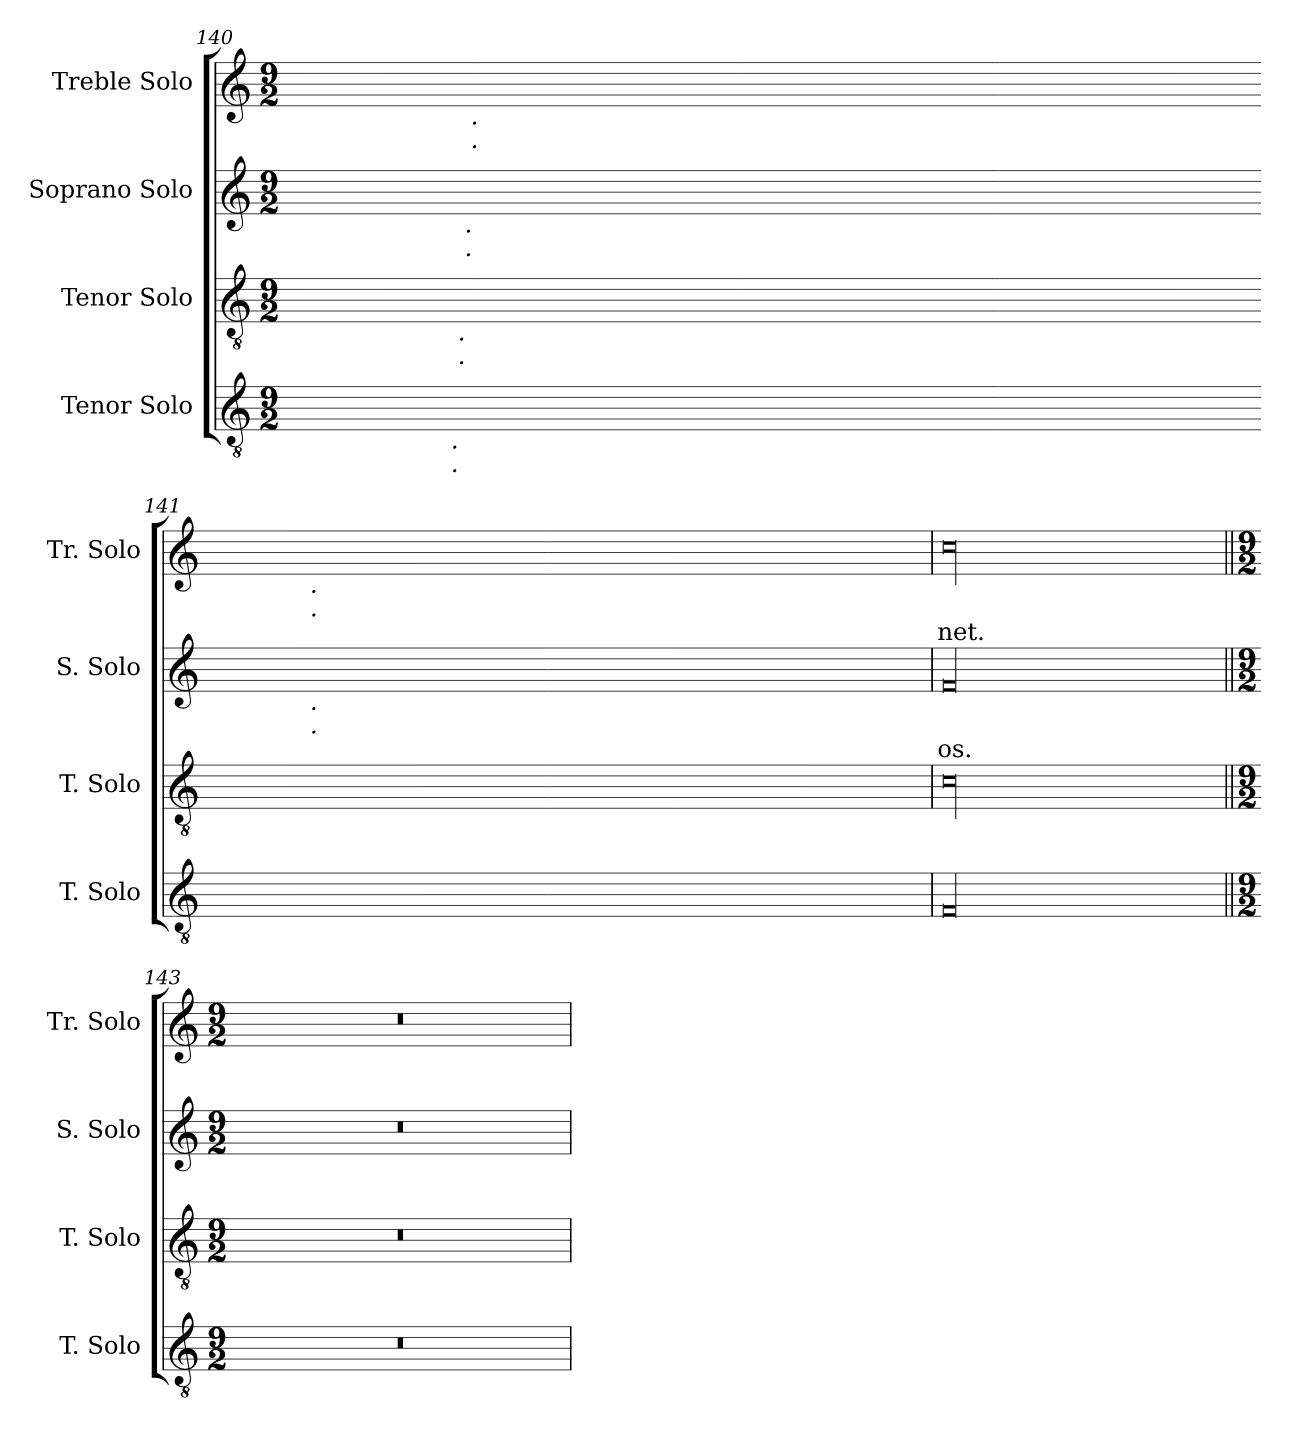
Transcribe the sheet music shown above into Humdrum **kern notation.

**kern	**kern	**kern	**text	**kern	**text
*part4	*part3	*part2	*part2	*part1	*part1
*staff4	*staff3	*staff2	*staff2	*staff1	*staff1
*I"Tenor Solo	*I"Tenor Solo	*I"Soprano Solo	*	*I"Treble Solo	*
*I'T. Solo	*I'T. Solo	*I'S. Solo	*	*I'Tr. Solo	*
*clefGv2	*clefGv2	*clefG2	*	*clefG2	*
*ITrd7c12	*ITrd7c12	*	*	*	*
*k[]	*k[]	*k[]	*	*k[]	*
*C:	*C:	*C:	*	*C:	*
*M9/2	*M9/2	*M9/2	*	*M9/2	*
=140	=140	=140	=140	=140	=140
!	!	!	!LO:LY:b:color=#000000	!	!
!	!	!	!	!	!LO:LY:b:color=#000000
*^	*^	*^	*	*^	*
[<0.GGiyy	4ryy	[<0.BBiyy	2ryy	([<0.eiyy	2ryy	-xi-	([<0.biyy	2ryy	-si-
.	8ryy	.	.	.	.	.	.	.	.
.	16ryy	.	.	.	.	.	.	.	.
.	32ryy	.	.	.	.	.	.	.	.
.	64...ryy	.	.	.	.	.	.	.	.
!	!LO:TX:b:i:t=.	!	!	!	!	!	!	!	!
!	!LO:TX:b:i:t=.	!	!	!	!	!	!	!	!
.	1ryy	.	.	.	.	.	.	.	.
.	.	.	256ryy	.	128ryy	.	.	64ryy	.
!	!	!	!LO:TX:b:i:t=.	!	!	!	!	!	!
!	!	!	!LO:TX:b:i:t=.	!	!	!	!	!	!
.	.	.	1ryy	.	.	.	.	.	.
.	.	.	.	.	512ryy	.	.	.	.
!	!	!	!	!	!LO:TX:b:i:t=.	!	!	!	!
!	!	!	!	!	!LO:TX:b:i:t=.	!	!	!	!
.	.	.	.	.	1ryy	.	.	.	.
!	!	!	!	!	!	!	!	!LO:TX:b:i:t=.	!
!	!	!	!	!	!	!	!	!LO:TX:b:i:t=.	!
.	.	.	.	.	.	.	.	1ryy	.
.	1ryy	.	.	.	.	.	.	.	.
.	.	.	1ryy	.	.	.	.	.	.
.	.	.	.	.	1ryy	.	.	.	.
.	.	.	.	.	.	.	.	1ryy	.
.	1ryy	.	.	.	.	.	.	.	.
.	.	.	1ryy	.	.	.	.	.	.
.	.	.	.	.	1ryy	.	.	.	.
.	.	.	.	.	.	.	.	1ryy	.
1.GGiyy_<	.	1.BBiyy_<	.	1.eiyy_<	.	.	1.biyy_<	.	.
.	1ryy	.	.	.	.	.	.	.	.
.	.	.	2ryy	.	.	.	.	.	.
.	.	.	.	.	2ryy	.	.	.	.
.	.	.	.	.	.	.	.	2ryy	.
.	.	.	4ryy	.	.	.	.	.	.
.	.	.	.	.	4ryy	.	.	.	.
.	.	.	.	.	.	.	.	4ryy	.
.	.	.	8ryy	.	.	.	.	.	.
.	.	.	.	.	8ryy	.	.	.	.
.	.	.	.	.	.	.	.	8...ryy	.
.	.	.	16ryy	.	.	.	.	.	.
.	.	.	.	.	16ryy	.	.	.	.
.	.	.	32...ryy	.	.	.	.	.	.
.	.	.	.	.	32ryy	.	.	.	.
.	.	.	.	.	64ryy	.	.	.	.
.	.	.	.	.	256.ryy	.	.	.	.
.	512ryy	.	.	.	.	.	.	.	.
*v	*v	*	*	*	*	*	*	*	*
*	*v	*v	*	*	*	*	*	*
=141-	=141-	=141-	=141-	=141-	=141-	=141-	=141-
0.GGiyy_<	0.BBiyy_<	0.eiyy_<)	2ryy	.	0.biyy_<)	2ryy	.
.	.	.	64ryy	.	.	64ryy	.
.	.	.	256..ryy	.	.	256..ryy	.
!	!	!	!	!	!	!LO:TX:b:i:t=.	!
!	!	!	!	!	!	!LO:TX:b:i:t=.	!
!	!	!	!LO:TX:b:i:t=.	!	!	!	!
!	!	!	!LO:TX:b:i:t=.	!	!	!	!
.	.	.	1ryy	.	.	1ryy	.
.	.	.	1ryy	.	.	1ryy	.
.	.	.	1ryy	.	.	1ryy	.
1.GGiyy]	1.BBiyy]	1.eiyy]	.	.	1.biyy]	.	.
.	.	.	2ryy	.	.	2ryy	.
.	.	.	4ryy	.	.	4ryy	.
.	.	.	8ryy	.	.	8ryy	.
.	.	.	16ryy	.	.	16ryy	.
.	.	.	32ryy	.	.	32ryy	.
.	.	.	128ryy	.	.	128ryy	.
.	.	.	1024ryy	.	.	1024ryy	.
*	*	*v	*v	*	*	*	*
*	*	*	*	*v	*v	*
=142	=142	=142	=142	=142	=142
*	*	*^	*	*^	*
!	!	!	!	!LO:LY:b:color=#000000	!	!	!
*	*	*v	*v	*	*	*	*
*	*	*	*	*v	*v	*
*	*	*^	*	*^	*
!	!	!	!	!	!	!	!LO:LY:b:color=#000000
*	*	*v	*v	*	*	*	*
*	*	*	*	*v	*v	*
00FFi	00Ci	00fi	-os.	00cci	-net.
!!LO:LB:g=z
=143||	=143||	=143||	=143||	=143||	=143||
*M9/2	*M9/2	*M9/2	*	*M9/2	*
!LO:N:vis=1	!LO:N:vis=1	!LO:N:vis=1	!	!LO:N:vis=1	!
2%9r	2%9r	2%9r	.	2%9r	.
=	=	=	=	=	=
*-	*-	*-	*-	*-	*-
